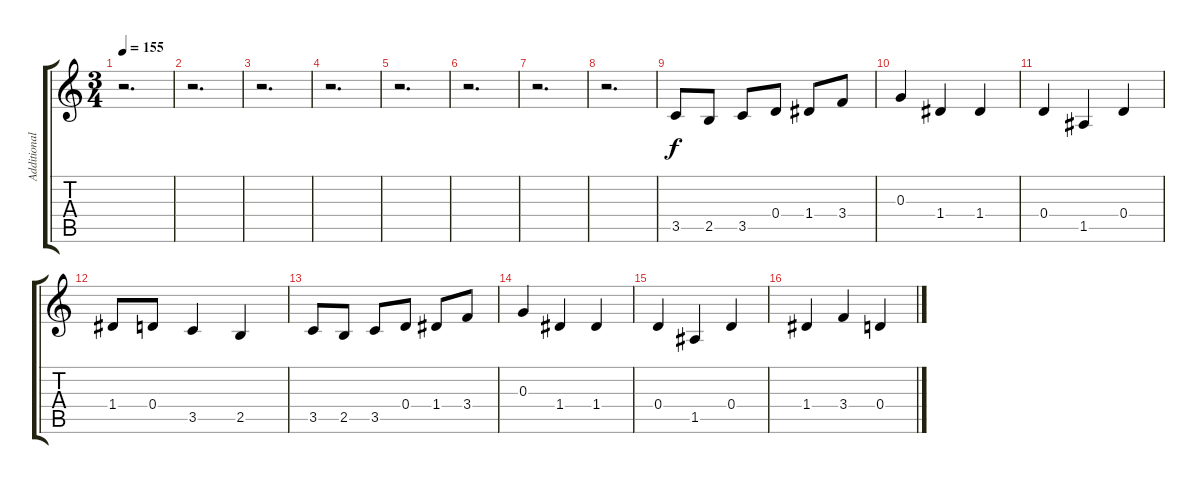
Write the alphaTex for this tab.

\track ("Additional Guitar" "Additional") {instrument distortionguitar}
\staff {score tabs}
\tuning (E4 B3 G3 D3 A2 E2) {hide}
\ts (3 4)
\tempo 155
\clef g2
\ks c
r.2{d dy f} |
r.2{d} |
r.2{d} |
r.2{d} |
r.2{d} |
r.2{d} |
r.2{d} |
r.2{d} |
3.5.8 2.5.8 3.5.8 0.4.8 1.4.8 3.4.8 |
0.3.4 1.4.4 1.4.4 |
0.4.4 1.5.4 0.4.4 |
1.4.8 0.4.8 3.5.4 2.5.4 |
3.5.8 2.5.8 3.5.8 0.4.8 1.4.8 3.4.8 |
0.3.4 1.4.4 1.4.4 |
0.4.4 1.5.4 0.4.4 |
1.4.4 3.4.4 0.4.4
